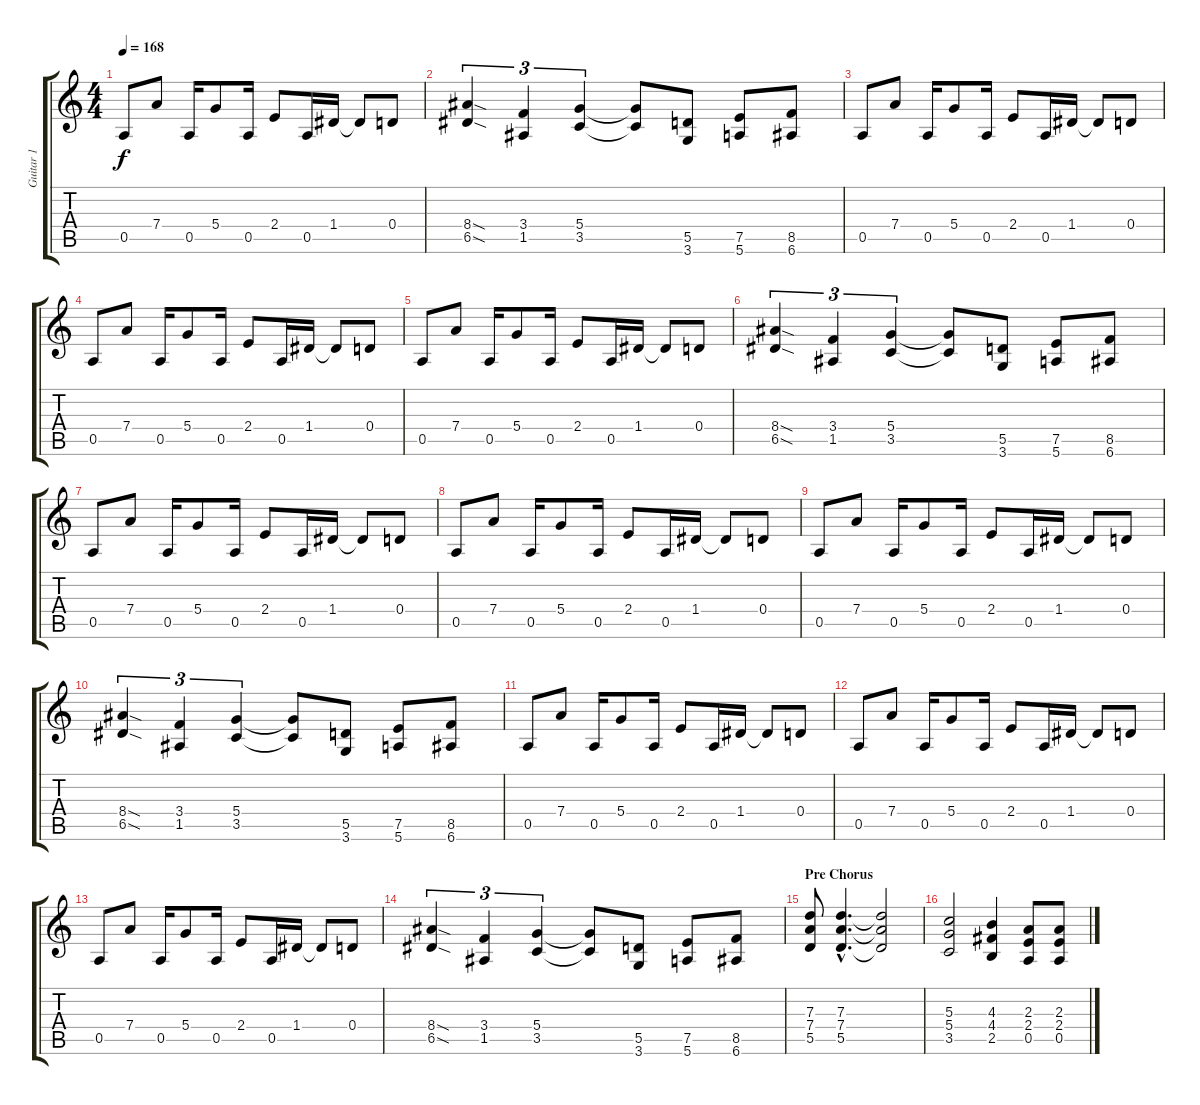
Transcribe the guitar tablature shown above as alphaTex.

\track ("Guitar 1" "Guitar 1") {instrument distortionguitar}
\staff {score tabs}
\tuning (E4 B3 G3 D3 A2 E2) {hide}
\ts (4 4)
\tempo 168
\clef g2
\ks c
0.5.8{dy f} 7.4.8 0.5.16 5.4.8 0.5.16 2.4.8 0.5.16 1.4.16 1.4{t}.8 0.4.8 |
(8.4{sod} 6.5{sod}).4{tu (3 2)} (3.4 1.5).4{tu (3 2)} (5.4 3.5).4{tu (3 2)} (5.4{t} 3.5{t}).8 (5.5 3.6).8 (7.5 5.6).8 (8.5 6.6).8 |
0.5.8 7.4.8 0.5.16 5.4.8 0.5.16 2.4.8 0.5.16 1.4.16 1.4{t}.8 0.4.8 |
0.5.8 7.4.8 0.5.16 5.4.8 0.5.16 2.4.8 0.5.16 1.4.16 1.4{t}.8 0.4.8 |
0.5.8 7.4.8 0.5.16 5.4.8 0.5.16 2.4.8 0.5.16 1.4.16 1.4{t}.8 0.4.8 |
(8.4{sod} 6.5{sod}).4{tu (3 2)} (3.4 1.5).4{tu (3 2)} (5.4 3.5).4{tu (3 2)} (5.4{t} 3.5{t}).8 (5.5 3.6).8 (7.5 5.6).8 (8.5 6.6).8 |
0.5.8 7.4.8 0.5.16 5.4.8 0.5.16 2.4.8 0.5.16 1.4.16 1.4{t}.8 0.4.8 |
0.5.8 7.4.8 0.5.16 5.4.8 0.5.16 2.4.8 0.5.16 1.4.16 1.4{t}.8 0.4.8 |
0.5.8 7.4.8 0.5.16 5.4.8 0.5.16 2.4.8 0.5.16 1.4.16 1.4{t}.8 0.4.8 |
(8.4{sod} 6.5{sod}).4{tu (3 2)} (3.4 1.5).4{tu (3 2)} (5.4 3.5).4{tu (3 2)} (5.4{t} 3.5{t}).8 (5.5 3.6).8 (7.5 5.6).8 (8.5 6.6).8 |
0.5.8 7.4.8 0.5.16 5.4.8 0.5.16 2.4.8 0.5.16 1.4.16 1.4{t}.8 0.4.8 |
0.5.8 7.4.8 0.5.16 5.4.8 0.5.16 2.4.8 0.5.16 1.4.16 1.4{t}.8 0.4.8 |
0.5.8 7.4.8 0.5.16 5.4.8 0.5.16 2.4.8 0.5.16 1.4.16 1.4{t}.8 0.4.8 |
(8.4{sod} 6.5{sod}).4{tu (3 2)} (3.4 1.5).4{tu (3 2)} (5.4 3.5).4{tu (3 2)} (5.4{t} 3.5{t}).8 (5.5 3.6).8 (7.5 5.6).8 (8.5 6.6).8 |
\section ("" "Pre Chorus")
(7.3 7.4 5.5).8 (7.3{hac} 7.4{hac} 5.5{hac}).4{d} (7.3{t} 7.4{t} 5.5{t}).2 |
(5.3 5.4 3.5).2 (4.3 4.4 2.5).4 (2.3 2.4 0.5).8 (2.3 2.4 0.5).8
